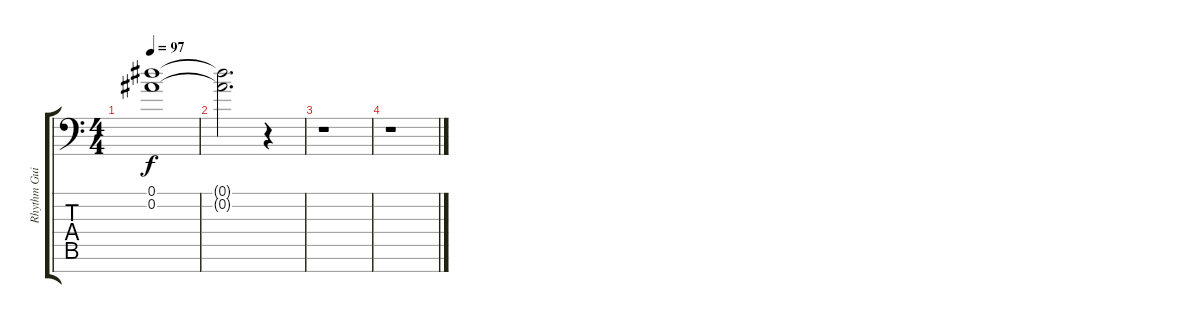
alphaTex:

\track ("Rhythm Guitar Right" "Rhythm Gui") {instrument distortionguitar}
\staff {score tabs}
\tuning (Eb4 Bb3 Gb3 Db3 Ab2 Eb2 Bb1) {hide}
\ts (4 4)
\tempo 97
\clef f4
\ks c
(0.1{t} 0.2{t}).1{dy f} |
(0.1{t} 0.2{t}).2{d} r.4 |
r.1 |
r.1
